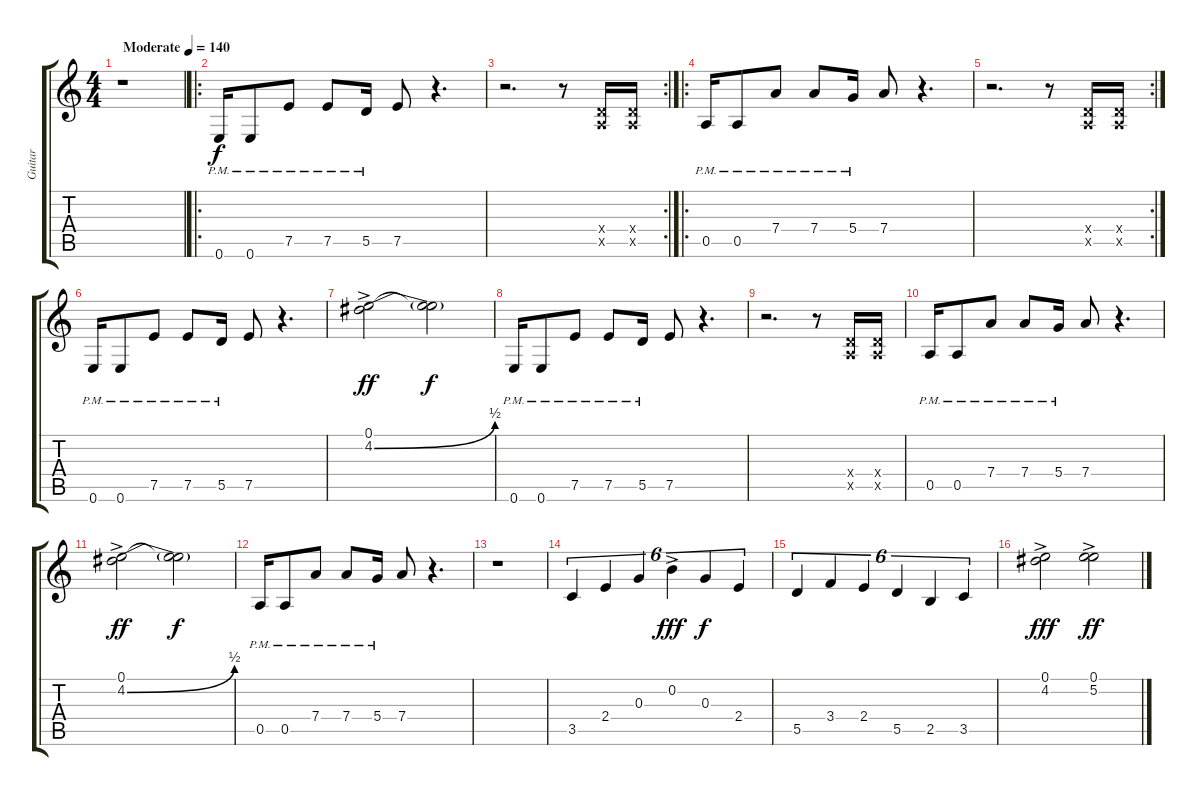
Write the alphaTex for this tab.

\track ("Guitar" "Guitar") {instrument overdrivenguitar}
\staff {score tabs}
\tuning (E4 B3 G3 D3 A2 E2) {hide}
\ts (4 4)
\tempo (140 "Moderate")
\clef g2
\ks c
r.1{dy f instrument overdrivenguitar} |
\ro
0.6{pm}.16 0.6{pm}.8 7.5{pm}.8 7.5{pm}.8 5.5{pm}.16 7.5.8 r.4{d} |
\rc 2
r.2{d} r.8 (0.4{x} 0.5{x}).16 (0.4{x} 0.5{x}).16 |
\ro
0.5{pm}.16 0.5{pm}.8 7.4{pm}.8 7.4{pm}.8 5.4{pm}.16 7.4.8 r.4{d} |
\rc 2
r.2{d} r.8 (0.4{x} 0.5{x}).16 (0.4{x} 0.5{x}).16 |
0.6{pm}.16 0.6{pm}.8 7.5{pm}.8 7.5{pm}.8 5.5{pm}.16 7.5.8 r.4{d} |
(0.1{ac} 4.2{be (bend 0 0 60 2) ac}).2{dy ff} (0.1{t} 4.2{t}).2{dy f} |
0.6{pm}.16 0.6{pm}.8 7.5{pm}.8 7.5{pm}.8 5.5{pm}.16 7.5.8 r.4{d} |
r.2{d} r.8 (0.4{x} 0.5{x}).16 (0.4{x} 0.5{x}).16 |
0.5{pm}.16 0.5{pm}.8 7.4{pm}.8 7.4{pm}.8 5.4{pm}.16 7.4.8 r.4{d} |
(0.1{ac} 4.2{be (bend 0 0 60 2) ac}).2{dy ff} (0.1{t} 4.2{t}).2{dy f} |
0.5{pm}.16 0.5{pm}.8 7.4{pm}.8 7.4{pm}.8 5.4{pm}.16 7.4.8 r.4{d} |
r.1 |
3.5.4{tu (6 4)} 2.4.4{tu (6 4)} 0.3.4{tu (6 4)} 0.2{ac}.4{tu (6 4) dy fff} 0.3.4{tu (6 4) dy f} 2.4.4{tu (6 4)} |
5.5.4{tu (6 4)} 3.4.4{tu (6 4)} 2.4.4{tu (6 4)} 5.5.4{tu (6 4)} 2.5.4{tu (6 4)} 3.5.4{tu (6 4)} |
(0.1{ac} 4.2{ac}).2{dy fff} (0.1{ac} 5.2{ac}).2{dy ff}
